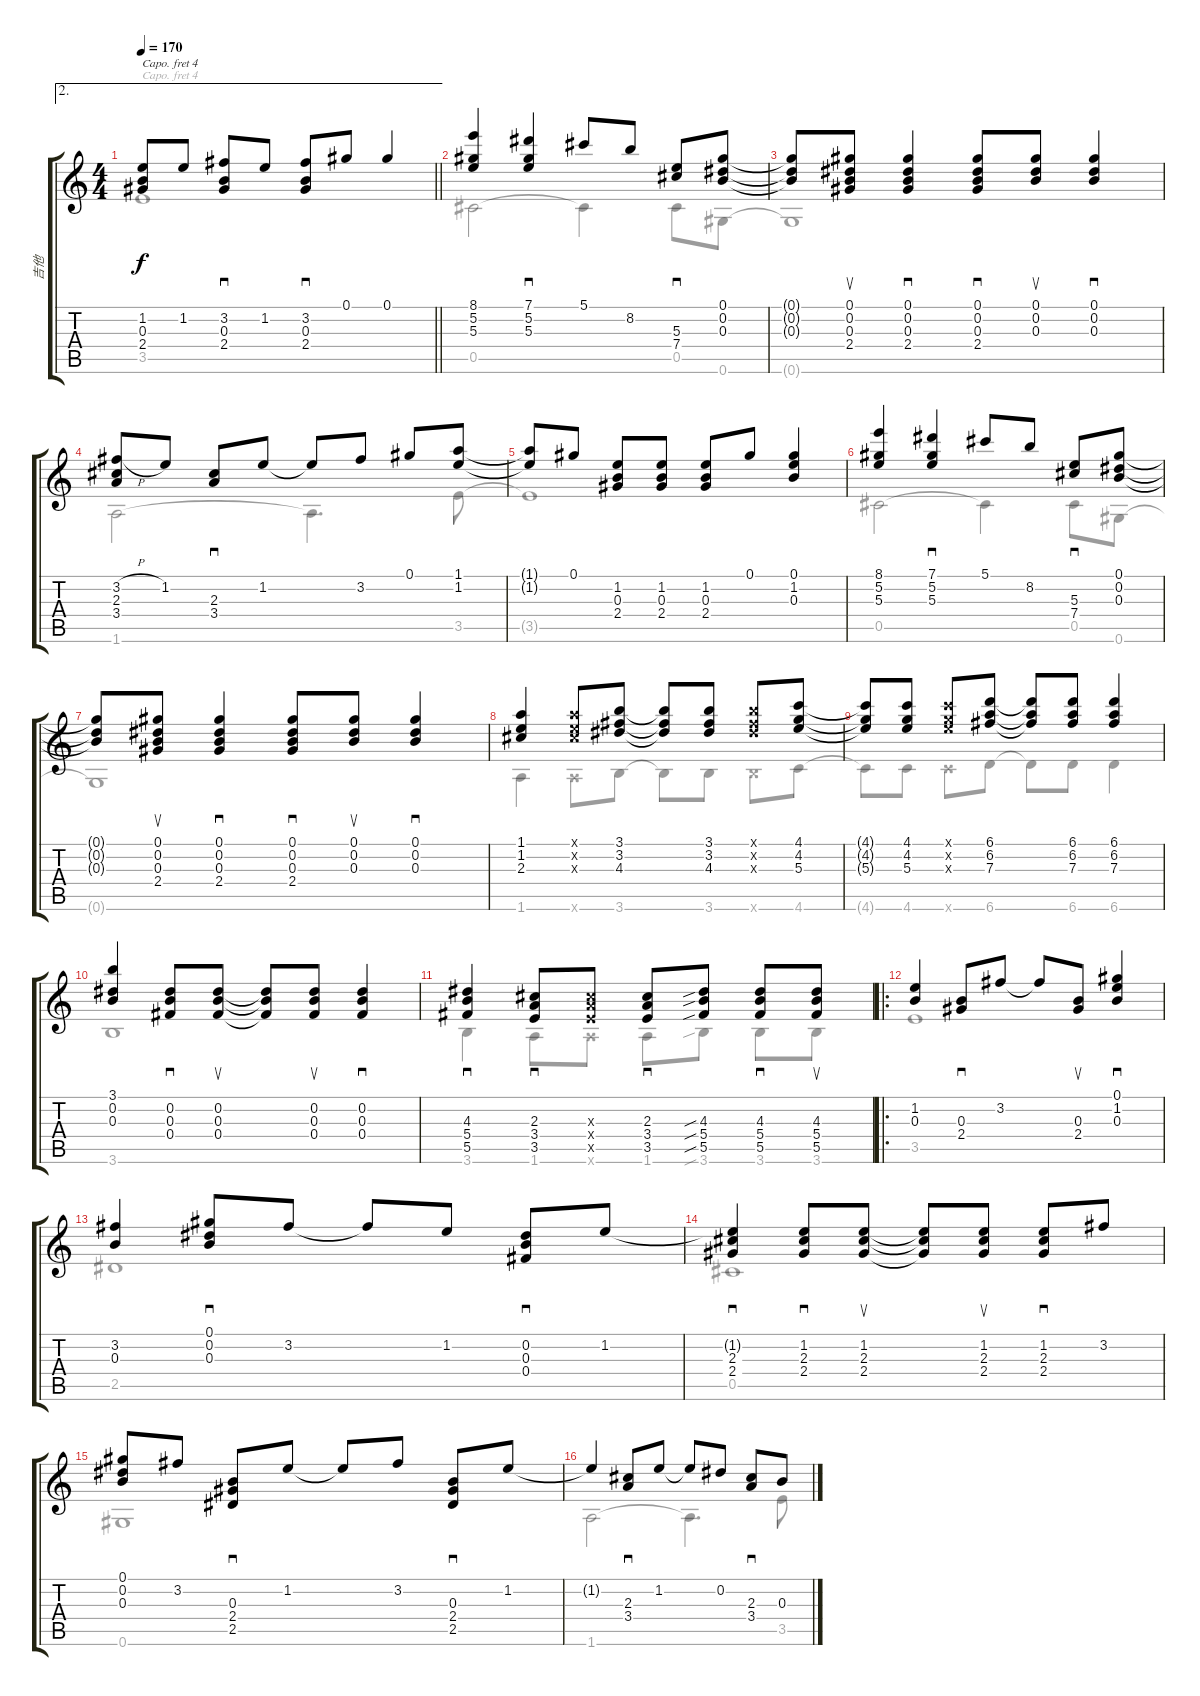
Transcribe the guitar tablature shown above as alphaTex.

\track ("吉他" "吉他") {instrument distortionguitar}
\staff {score tabs}
\capo 4
\tuning (E4 B3 G3 D3 A2 E2) {hide}
\voice
\ae 2
\ts (4 4)
\tempo 170
\clef g2
\barLineRight lightlight
\ks c
(1.2 0.3 2.4).8{dy f} 1.2.8 (3.2 0.3 2.4).8{sd} 1.2.8 (3.2 0.3 2.4).8{sd} 0.1.8 0.1.4 |
\section ("" " ")
(8.1 5.2 5.3).4 (7.1 5.2 5.3).4{sd} 5.1.8 8.2.8 (5.3 7.4).8{sd} (0.1 0.2 0.3).8 |
(0.1{t} 0.2{t} 0.3{t}).8 (0.1 0.2 0.3 2.4).8{su} (0.1 0.2 0.3 2.4).4{sd} (0.1 0.2 0.3 2.4).8{sd} (0.1 0.2 0.3).8{su} (0.1 0.2 0.3).4{sd} |
(3.2{h} 2.3 3.4).8 1.2.8 (2.3 3.4).8{sd} 1.2.8 1.2{t}.8 3.2.8 0.1.8 (1.1 1.2).8 |
(1.1{t} 1.2{t}).8 0.1.8 (1.2 0.3 2.4).8 (1.2 0.3 2.4).8 (1.2 0.3 2.4).8 0.1.8 (0.1 1.2 0.3).4 |
(8.1 5.2 5.3).4 (7.1 5.2 5.3).4{sd} 5.1.8 8.2.8 (5.3 7.4).8{sd} (0.1 0.2 0.3).8 |
(0.1{t} 0.2{t} 0.3{t}).8 (0.1 0.2 0.3 2.4).8{su} (0.1 0.2 0.3 2.4).4{sd} (0.1 0.2 0.3 2.4).8{sd} (0.1 0.2 0.3).8{su} (0.1 0.2 0.3).4{sd} |
(1.1 1.2 2.3).4 (1.1{x} 1.2{x} 2.3{x}).8 (3.1 3.2 4.3).8 (3.1{t} 3.2{t} 4.3{t}).8 (3.1 3.2 4.3).8 (3.1{x} 3.2{x} 4.3{x}).8 (4.1 4.2 5.3).8 |
(4.1{t} 4.2{t} 5.3{t}).8 (4.1 4.2 5.3).8 (4.1{x} 4.2{x} 5.3{x}).8 (6.1 6.2 7.3).8 (6.1{t} 6.2{t} 7.3{t}).8 (6.1 6.2 7.3).8 (6.1 6.2 7.3).4 |
(3.1 0.2 0.3).4 (0.2 0.3 0.4).8{sd} (0.2 0.3 0.4).8{su} (0.2{t} 0.3{t} 0.4{t}).8 (0.2 0.3 0.4).8{su} (0.2 0.3 0.4).4{sd} |
(4.3 5.4 5.5).4{sd} (2.3 3.4 3.5).8{sd} (2.3{x} 3.4{x} 3.5{x}).8 (2.3 3.4 3.5).8{sd} (4.3{sib} 5.4{sib} 5.5{sib}).8 (4.3 5.4 5.5).8{sd} (4.3 5.4 5.5).8{su} |
\ro
(1.2 0.3).4 (0.3 2.4).8{sd} 3.2.8 3.2{t}.8 (0.3 2.4).8{su} (0.1 1.2 0.3).4{sd} |
(3.2 0.3).4 (0.1 0.2 0.3).8{sd} 3.2.8 3.2{t}.8 1.2.8 (0.2 0.3 0.4).8{sd} 1.2.8 |
(1.2{t} 2.3 2.4).4{sd} (1.2 2.3 2.4).8{sd} (1.2 2.3 2.4).8{su} (1.2{t} 2.3{t} 2.4{t}).8 (1.2 2.3 2.4).8{su} (1.2 2.3 2.4).8{sd} 3.2.8 |
(0.1 0.2 0.3).8 3.2.8 (0.3 2.4 2.5).8{sd} 1.2.8 1.2{t}.8 3.2.8 (0.3 2.4 2.5).8{sd} 1.2.8 |
1.2{t}.4 (2.3 3.4).8{sd} 1.2.8 1.2{t}.8 0.2.8 (2.3 3.4).8{sd} 0.3.8
\voice
\clef g2
\ottava regular
\simile none
\barLineRight lightlight
\ks c
3.5.1{dy f} |
0.5.2 0.5{t}.4 0.5.8 0.6.8 |
0.6{t}.1 |
1.6.2 1.6{t}.4{d} 3.5.8 |
3.5{t}.1 |
0.5.2 0.5{t}.4 0.5.8 0.6.8 |
0.6{t}.1 |
1.6.4 1.6{x}.8 3.6.8 3.6{t}.8 3.6.8 3.6{x}.8 4.6.8 |
4.6{t}.8 4.6.8 4.6{x}.8 6.6.8 6.6{t}.8 6.6.8 6.6.4 |
3.6.1 |
3.6.4 1.6.8 1.6{x}.8 1.6.8 3.6{sib}.8 3.6.8 3.6.8 |
3.5.1 |
2.5.1 |
0.5.1 |
0.6.1 |
1.6.2 1.6{t}.4{d} 3.5.8
